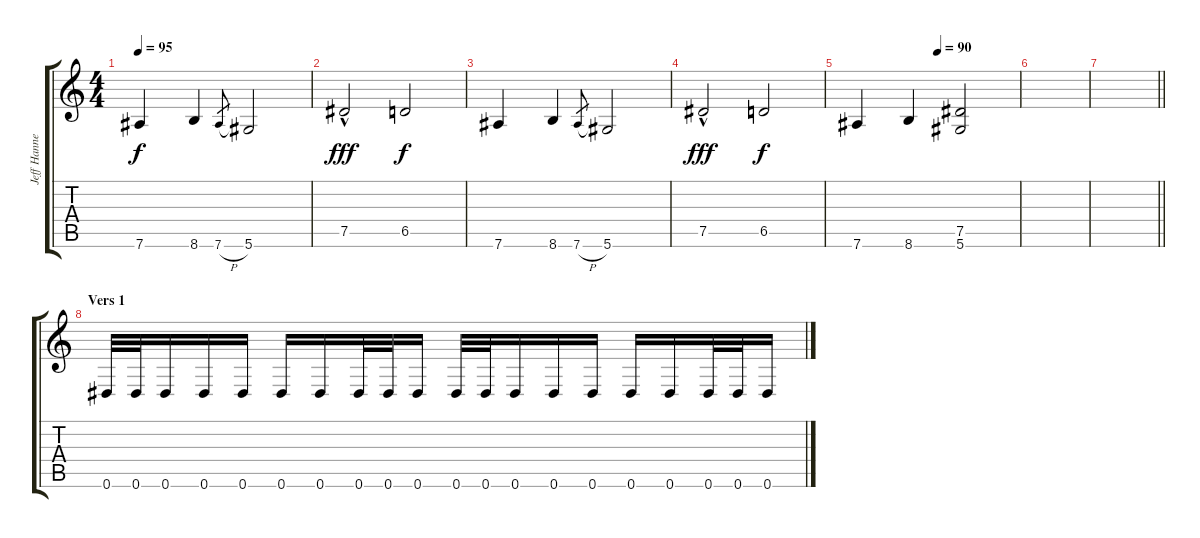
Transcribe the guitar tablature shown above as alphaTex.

\track ("Jeff Hanneman" "Jeff Hanne") {instrument overdrivenguitar}
\staff {score tabs}
\tuning (Eb4 Bb3 Gb3 Db3 Ab2 Eb2) {hide}
\ts (4 4)
\tempo 95
\clef g2
\ks c
7.6.4{dy f} 8.6.4 7.6{h}.8{gr} 5.6.2 |
7.5{hac}.2{dy fff} 6.5.2{dy f} |
7.6.4 8.6.4 7.6{h}.8{gr} 5.6.2 |
7.5{hac}.2{dy fff} 6.5.2{dy f} |
\tempo (90 0.5)
7.6.4 8.6.4 (7.5 5.6).2 |
|
\barLineRight lightlight
|
\section ("" "Vers 1")
0.6.32{volume 16} 0.6.32 0.6.16 0.6.16 0.6.16 0.6.16 0.6.16 0.6.32 0.6.32 0.6.16 0.6.32 0.6.32 0.6.16 0.6.16 0.6.16 0.6.16 0.6.16 0.6.32 0.6.32 0.6.16
